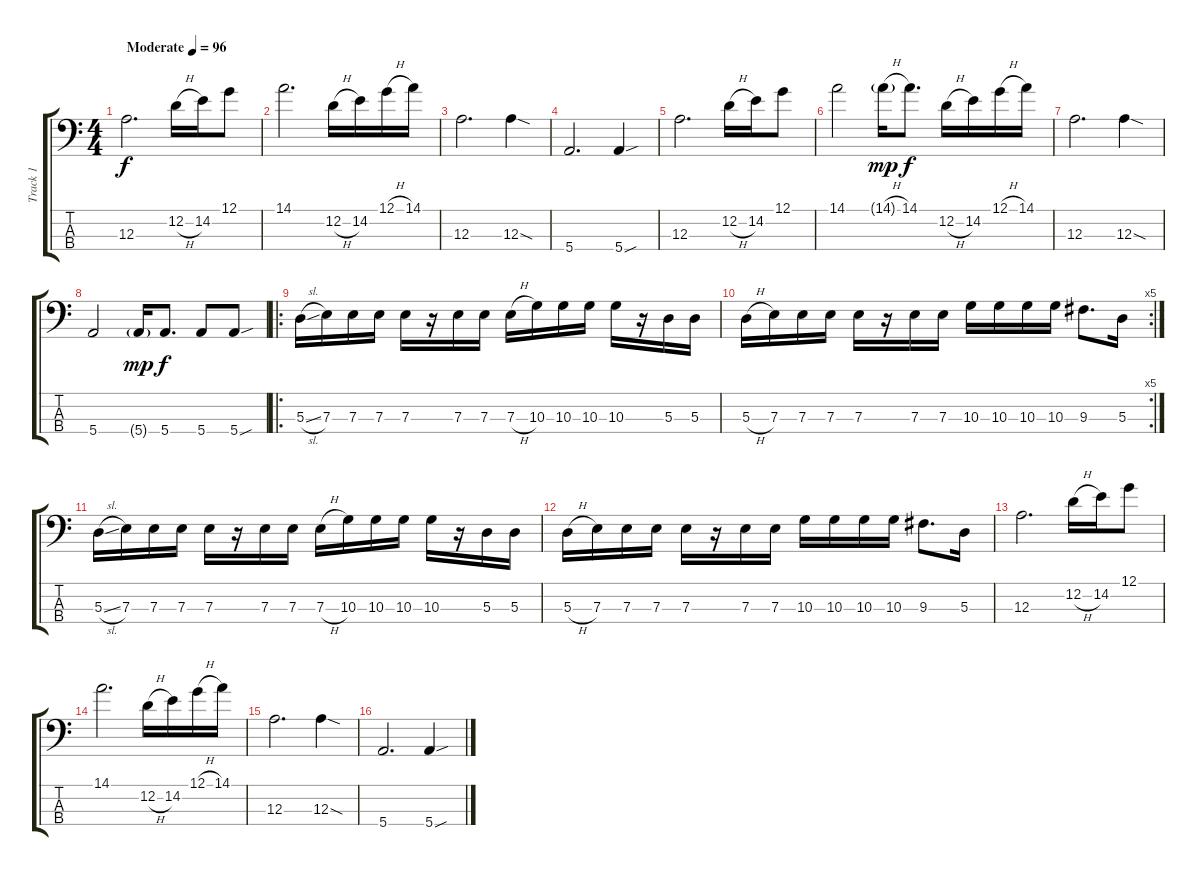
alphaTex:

\track ("Track 1" "Track 1") {instrument electricbassfinger}
\staff {score tabs}
\tuning (G2 D2 A1 E1) {hide}
\ts (4 4)
\tempo (96 "Moderate")
\clef f4
\ks c
12.3.2{d dy f instrument electricbassfinger} 12.2{h}.16 14.2.16 12.1.8 |
14.1.2{d} 12.2{h}.16 14.2.16 12.1{h}.16 14.1.16 |
12.3.2{d} 12.3{sod}.4 |
5.4.2{d} 5.4{sou}.4 |
12.3.2{d} 12.2{h}.16 14.2.16 12.1.8 |
14.1.2 14.1{h g}.16{dy mp} 14.1.8{d dy f} 12.2{h}.16 14.2.16 12.1{h}.16 14.1.16 |
12.3.2{d} 12.3{sod}.4 |
5.4.2 5.4{g}.16{dy mp} 5.4.8{d dy f} 5.4.8 5.4{sou}.8 |
\ro
5.3{sl}.16 7.3.16 7.3.16 7.3.16 7.3.16 r.16 7.3.16 7.3.16 7.3{h}.16 10.3.16 10.3.16 10.3.16 10.3.16 r.16 5.3.16 5.3.16 |
\rc 5
5.3{h}.16 7.3.16 7.3.16 7.3.16 7.3.16 r.16 7.3.16 7.3.16 10.3.16 10.3.16 10.3.16 10.3.16 9.3.8{d} 5.3.16 |
5.3{sl}.16 7.3.16 7.3.16 7.3.16 7.3.16 r.16 7.3.16 7.3.16 7.3{h}.16 10.3.16 10.3.16 10.3.16 10.3.16 r.16 5.3.16 5.3.16 |
5.3{h}.16 7.3.16 7.3.16 7.3.16 7.3.16 r.16 7.3.16 7.3.16 10.3.16 10.3.16 10.3.16 10.3.16 9.3.8{d} 5.3.16 |
12.3.2{d} 12.2{h}.16 14.2.16 12.1.8 |
14.1.2{d} 12.2{h}.16 14.2.16 12.1{h}.16 14.1.16 |
12.3.2{d} 12.3{sod}.4 |
5.4.2{d} 5.4{sou}.4
